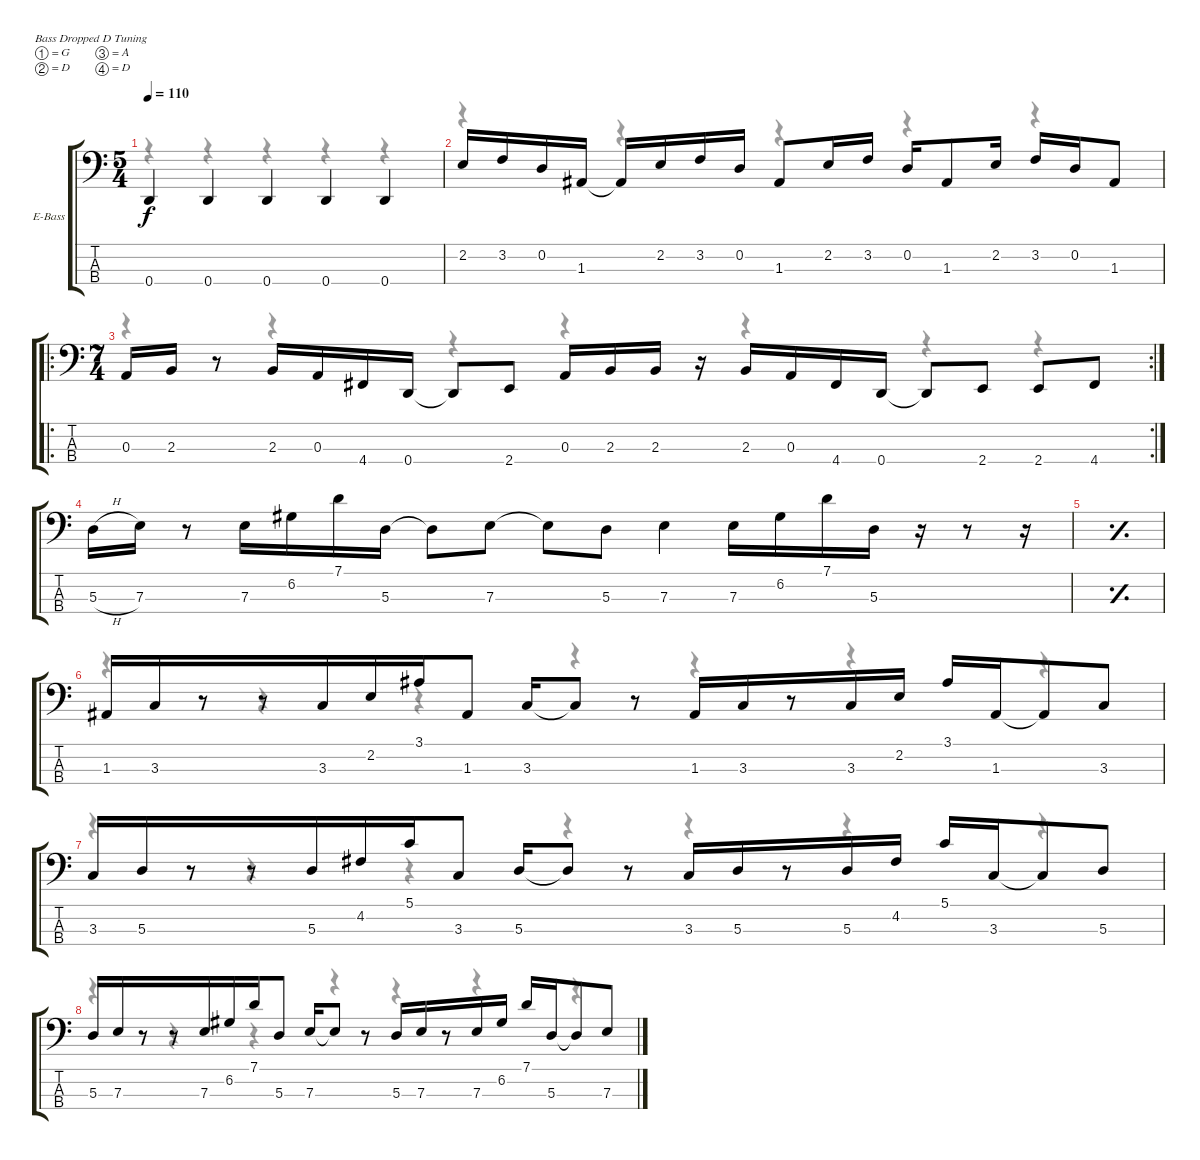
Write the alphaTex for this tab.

\bracketExtendMode groupsimilarinstruments
\firstSystemTrackNameOrientation horizontal
\otherSystemsTrackNameOrientation horizontal
\track ("Bass" "E-Bass") {instrument electricbassfinger}
\staff {score tabs}
\tuning (G2 D2 A1 D1)
\voice
\ts (5 4)
\tempo 110
\clef f4
\ks c
0.4.4{dy f} 0.4.4 0.4.4 0.4.4 0.4.4 |
2.2.16 3.2.16 0.2.16 1.3.16{beam split} 1.3{t}.16 2.2.16 3.2.16 0.2.16 1.3.8 2.2.16 3.2.16 0.2.16 1.3.8 2.2.16 3.2.16 0.2.16 1.3.8 |
\ro
\rc 2
\ts (7 4)
\beaming (8 5 3 3 3)
0.3.16 2.3.16{beam split} r.8{beam split} 2.3.16 0.3.16 4.4.16 0.4.16{beam split} 0.4{t}.8{beam merge} 2.4.8{beam split} 0.3.16 2.3.16 2.3.16 r.16 2.3.16 0.3.16 4.4.16 0.4.16{beam split} 0.4{t}.8{beam merge} 2.4.8{beam split} 2.4.8 4.4.8 |
5.3{h}.16 7.3.16{beam split} r.8{beam split} 7.3.16{beam merge} 6.2.16{beam merge} 7.1.16 5.3.16{beam split} 5.3{t}.8{beam merge} 7.3.8{beam split} 7.3{t}.8 5.3.8 7.3.4{beam merge} 7.3.16 6.2.16{beam merge} 7.1.16{beam merge} 5.3.16 r.16 r.8 r.16 |
\simile simple
|
\simile none
1.3.16 3.3.16 r.8 r.8 3.3.16 2.2.16 3.1.16 1.3.8 3.3.16 3.3{t}.8 r.8 1.3.16 3.3.16 r.8 3.3.16 2.2.16 3.1.16 1.3.16 1.3{t}.8 3.3.8 |
3.3.16 5.3.16 r.8 r.8 5.3.16 4.2.16 5.1.16 3.3.8 5.3.16 5.3{t}.8 r.8 3.3.16 5.3.16 r.8 5.3.16 4.2.16 5.1.16 3.3.16 3.3{t}.8 5.3.8 |
5.3.16 7.3.16 r.8 r.8 7.3.16 6.2.16 7.1.16 5.3.8 7.3.16 7.3{t}.8 r.8 5.3.16 7.3.16 r.8 7.3.16 6.2.16 7.1.16 5.3.16 5.3{t}.8 7.3.8
\voice
\clef f4
\ottava regular
\simile none
\ks c
r.4{dy mf} r.4 r.4 r.4 r.4 |
r.4 r.4 r.4 r.4 r.4 |
r.4 r.4 r.4 r.4 r.4 r.4 r.4 |
|
\simile simple
|
\simile none
r.4{dy mf} r.4 r.4 r.4 r.4 r.4 r.4 |
r.4 r.4 r.4 r.4 r.4 r.4 r.4 |
r.4 r.4 r.4 r.4 r.4 r.4 r.4
